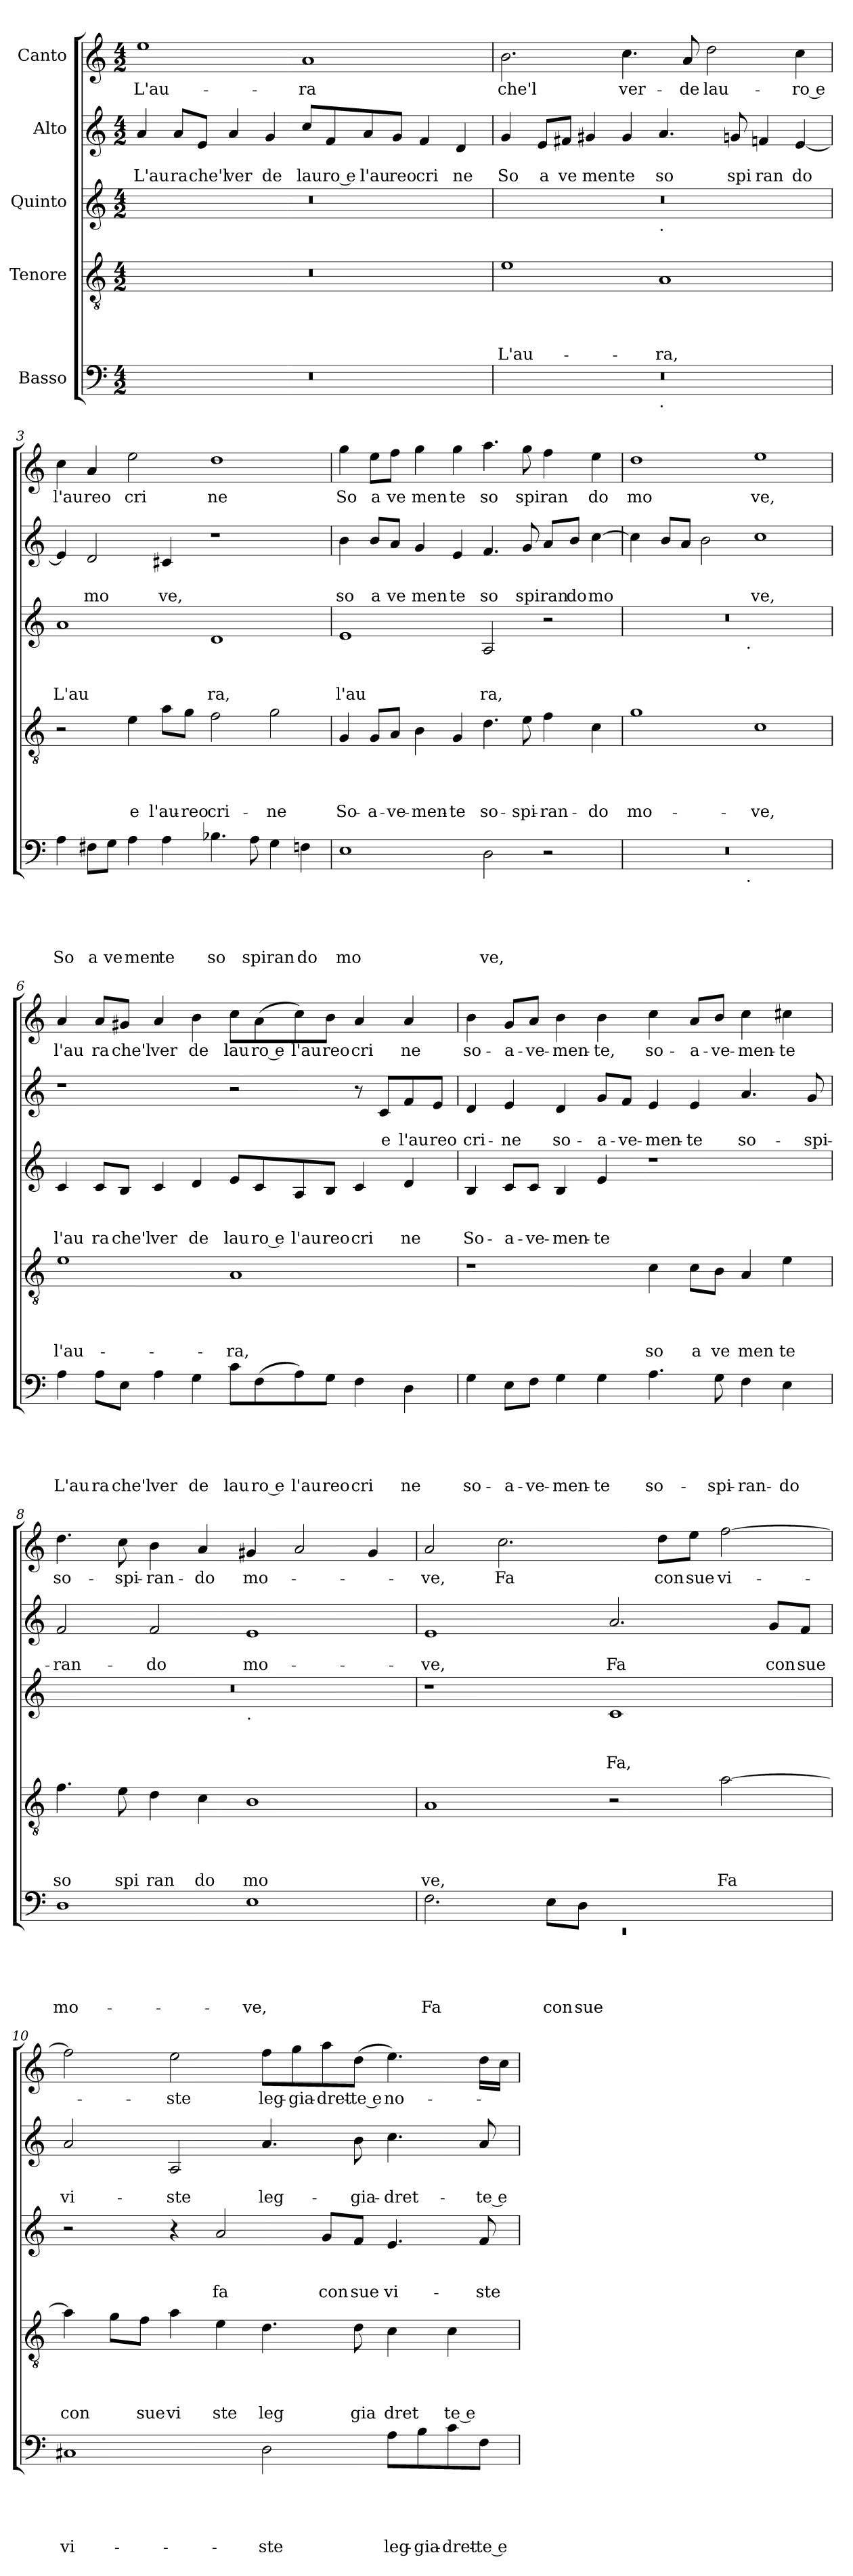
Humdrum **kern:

**kern	**text	**text	**text	**text	**text	**kern	**text	**text	**text	**text	**kern	**text	**text	**text	**kern	**text	**text	**kern	**text
*part5	*part5	*part5	*part5	*part5	*part5	*part4	*part4	*part4	*part4	*part4	*part3	*part3	*part3	*part3	*part2	*part2	*part2	*part1	*part1
*staff5	*staff5	*staff5	*staff5	*staff5	*staff5	*staff4	*staff4	*staff4	*staff4	*staff4	*staff3	*staff3	*staff3	*staff3	*staff2	*staff2	*staff2	*staff1	*staff1
*I"Basso	*	*	*	*	*	*I"Tenore	*	*	*	*	*I"Quinto	*	*	*	*I"Alto	*	*	*I"Canto	*
*clefF4	*	*	*	*	*	*clefGv2	*	*	*	*	*clefG2	*	*	*	*clefG2	*	*	*clefG2	*
*k[]	*	*	*	*	*	*k[]	*	*	*	*	*k[]	*	*	*	*k[]	*	*	*k[]	*
*C:	*	*	*	*	*	*C:	*	*	*	*	*C:	*	*	*	*C:	*	*	*C:	*
*M4/2	*	*	*	*	*	*M4/2	*	*	*	*	*M4/2	*	*	*	*M4/2	*	*	*M4/2	*
=1	=1	=1	=1	=1	=1	=1	=1	=1	=1	=1	=1	=1	=1	=1	=1	=1	=1	=1	=1
!	!	!	!	!	!	!	!	!	!	!	!	!	!	!	!	!	!LO:LY:b	!	!LO:LY:b
0r	.	.	.	.	.	0r	.	.	.	.	0r	.	.	.	4a/	.	L'au	1ee	L'au-
!	!	!	!	!	!	!	!	!	!	!	!	!	!	!	!	!	!LO:LY:b	!	!
.	.	.	.	.	.	.	.	.	.	.	.	.	.	.	8a/L	.	ra	.	.
!	!	!	!	!	!	!	!	!	!	!	!	!	!	!	!	!	!LO:LY:b	!	!
.	.	.	.	.	.	.	.	.	.	.	.	.	.	.	8e/J	.	che'l	.	.
!	!	!	!	!	!	!	!	!	!	!	!	!	!	!	!	!	!LO:LY:b	!	!
.	.	.	.	.	.	.	.	.	.	.	.	.	.	.	4a/	.	ver	.	.
!	!	!	!	!	!	!	!	!	!	!	!	!	!	!	!	!	!LO:LY:b	!	!
.	.	.	.	.	.	.	.	.	.	.	.	.	.	.	4g/	.	de	.	.
!	!	!	!	!	!	!	!	!	!	!	!	!	!	!	!	!	!LO:LY:b	!	!LO:LY:b
.	.	.	.	.	.	.	.	.	.	.	.	.	.	.	8cc/L	.	lau	1a	-ra
!	!	!	!	!	!	!	!	!	!	!	!	!	!	!	!	!	!LO:LY:b:rj	!	!
.	.	.	.	.	.	.	.	.	.	.	.	.	.	.	8f/	.	ro e	.	.
!	!	!	!	!	!	!	!	!	!	!	!	!	!	!	!	!	!LO:LY:b	!	!
.	.	.	.	.	.	.	.	.	.	.	.	.	.	.	8a/	.	l'au	.	.
!	!	!	!	!	!	!	!	!	!	!	!	!	!	!	!	!	!LO:LY:b	!	!
.	.	.	.	.	.	.	.	.	.	.	.	.	.	.	8g/J	.	reo	.	.
!	!	!	!	!	!	!	!	!	!	!	!	!	!	!	!	!	!LO:LY:b	!	!
.	.	.	.	.	.	.	.	.	.	.	.	.	.	.	4f/	.	cri	.	.
!	!	!	!	!	!	!	!	!	!	!	!	!	!	!	!	!	!LO:LY:b	!	!
.	.	.	.	.	.	.	.	.	.	.	.	.	.	.	4d/	.	ne	.	.
=2	=2	=2	=2	=2	=2	=2	=2	=2	=2	=2	=2	=2	=2	=2	=2	=2	=2	=2	=2
!	!	!	!	!	!	!	!	!	!	!LO:LY:b	!	!	!	!	!	!	!LO:LY:b	!	!LO:LY:b
*^	*	*	*	*	*	*	*	*	*	*	*^	*	*	*	*	*	*	*	*
0r	1ryy	.	.	.	.	.	1e	.	.	.	L'au-	0r	1ryy	.	.	.	4g/	.	So	2.b\	che'l
!	!	!	!	!	!	!	!	!	!	!	!	!	!	!	!	!	!	!	!LO:LY:b	!	!
.	.	.	.	.	.	.	.	.	.	.	.	.	.	.	.	.	8e/L	.	a	.	.
!	!	!	!	!	!	!	!	!	!	!	!	!	!	!	!	!	!	!	!LO:LY:b	!	!
.	.	.	.	.	.	.	.	.	.	.	.	.	.	.	.	.	8f#X/J	.	ve	.	.
!	!	!	!	!	!	!	!	!	!	!	!	!	!	!	!	!	!	!	!LO:LY:b	!	!
.	.	.	.	.	.	.	.	.	.	.	.	.	.	.	.	.	4g#X/	.	men	.	.
!	!	!	!	!	!	!	!	!	!	!	!	!	!	!	!	!	!	!	!LO:LY:b	!	!LO:LY:b
.	.	.	.	.	.	.	.	.	.	.	.	.	.	.	.	.	4g#/	.	te	4.cc\	ver-
!	!	!	!	!	!	!	!	!	!	!	!	!	!LO:TX:b:t=.	!	!	!	!	!	!	!	!
!	!LO:TX:b:t=.	!	!	!	!	!	!	!	!	!	!	!	!	!	!	!	!	!	!	!	!
!	!	!	!	!	!	!	!	!	!	!	!LO:LY:b	!	!	!	!	!	!	!	!LO:LY:b	!	!
.	1ryy	.	.	.	.	.	1A	.	.	.	-ra,	.	1ryy	.	.	.	4.a/	.	so	.	.
!	!	!	!	!	!	!	!	!	!	!	!	!	!	!	!	!	!	!	!	!	!LO:LY:b
.	.	.	.	.	.	.	.	.	.	.	.	.	.	.	.	.	.	.	.	8a/	-de
!	!	!	!	!	!	!	!	!	!	!	!	!	!	!	!	!	!	!	!	!	!LO:LY:b
.	.	.	.	.	.	.	.	.	.	.	.	.	.	.	.	.	.	.	.	2dd\	lau-
!	!	!	!	!	!	!	!	!	!	!	!	!	!	!	!	!	!	!	!LO:LY:b	!	!
.	.	.	.	.	.	.	.	.	.	.	.	.	.	.	.	.	8gn/	.	spi	.	.
!	!	!	!	!	!	!	!	!	!	!	!	!	!	!	!	!	!	!	!LO:LY:b	!	!
.	.	.	.	.	.	.	.	.	.	.	.	.	.	.	.	.	4fn/	.	ran	.	.
!	!	!	!	!	!	!	!	!	!	!	!	!	!	!	!	!	!	!	!LO:LY:b	!	!LO:LY:b:rj
.	.	.	.	.	.	.	.	.	.	.	.	.	.	.	.	.	[<4e/	.	do	4cc\	-ro e
!!LO:LB:g=z
=3	=3	=3	=3	=3	=3	=3	=3	=3	=3	=3	=3	=3	=3	=3	=3	=3	=3	=3	=3	=3	=3
!	!	!	!	!	!	!LO:LY:b	!	!	!	!	!	!	!	!	!	!LO:LY:b	!	!	!	!	!LO:LY:b
*v	*v	*	*	*	*	*	*	*	*	*	*	*v	*v	*	*	*	*	*	*	*	*
4A\	.	.	.	.	So	2r	.	.	.	.	1a	.	.	L'au	4e/]	.	.	4cc\	l'au
!	!	!	!	!	!LO:LY:b	!	!	!	!	!	!	!	!	!	!	!	!LO:LY:b	!	!LO:LY:b
8F#X\L	.	.	.	.	a	.	.	.	.	.	.	.	.	.	2d/	.	mo	4a/	reo
!	!	!	!	!	!LO:LY:b	!	!	!	!	!	!	!	!	!	!	!	!	!	!
8G\J	.	.	.	.	ve	.	.	.	.	.	.	.	.	.	.	.	.	.	.
!	!	!	!	!	!LO:LY:b	!	!	!	!	!LO:LY:b	!	!	!	!	!	!	!	!	!LO:LY:b
4A\	.	.	.	.	men	4e\	.	.	.	e	.	.	.	.	.	.	.	2ee\	cri
!	!	!	!	!	!LO:LY:b	!	!	!	!	!LO:LY:b	!	!	!	!	!	!	!LO:LY:b	!	!
4A\	.	.	.	.	te	8a\L	.	.	.	l'au-	.	.	.	.	4c#X/	.	ve,	.	.
!	!	!	!	!	!	!	!	!	!	!LO:LY:b	!	!	!	!	!	!	!	!	!
.	.	.	.	.	.	8g\J	.	.	.	-reo	.	.	.	.	.	.	.	.	.
!	!	!	!	!	!LO:LY:b	!	!	!	!	!LO:LY:b	!	!	!	!LO:LY:b	!	!	!	!	!LO:LY:b
4.B-X\	.	.	.	.	so	2f\	.	.	.	cri-	1d	.	.	ra,	1r	.	.	1dd	ne
!	!	!	!	!	!LO:LY:b	!	!	!	!	!	!	!	!	!	!	!	!	!	!
8A\	.	.	.	.	spi	.	.	.	.	.	.	.	.	.	.	.	.	.	.
!	!	!	!	!	!LO:LY:b	!	!	!	!	!LO:LY:b	!	!	!	!	!	!	!	!	!
4G\	.	.	.	.	ran	2g\	.	.	.	-ne	.	.	.	.	.	.	.	.	.
!	!	!	!	!	!LO:LY:b	!	!	!	!	!	!	!	!	!	!	!	!	!	!
4Fn\	.	.	.	.	do	.	.	.	.	.	.	.	.	.	.	.	.	.	.
=4	=4	=4	=4	=4	=4	=4	=4	=4	=4	=4	=4	=4	=4	=4	=4	=4	=4	=4	=4
!	!	!	!	!	!LO:LY:b	!	!	!	!	!LO:LY:b	!	!	!	!LO:LY:b	!	!	!LO:LY:b	!	!LO:LY:b
1E	.	.	.	.	mo	4G/	.	.	.	So-	1e	.	.	l'au	4b\	.	so	4gg\	So
!	!	!	!	!	!	!	!	!	!	!LO:LY:b	!	!	!	!	!	!	!LO:LY:b	!	!LO:LY:b
.	.	.	.	.	.	8G/L	.	.	.	-a-	.	.	.	.	8b/L	.	a	8ee\L	a
!	!	!	!	!	!	!	!	!	!	!LO:LY:b	!	!	!	!	!	!	!LO:LY:b	!	!LO:LY:b
.	.	.	.	.	.	8A/J	.	.	.	-ve-	.	.	.	.	8a/J	.	ve	8ff\J	ve
!	!	!	!	!	!	!	!	!	!	!LO:LY:b	!	!	!	!	!	!	!LO:LY:b	!	!LO:LY:b
.	.	.	.	.	.	4B\	.	.	.	-men-	.	.	.	.	4g/	.	men	4gg\	men
!	!	!	!	!	!	!	!	!	!	!LO:LY:b	!	!	!	!	!	!	!LO:LY:b	!	!LO:LY:b
.	.	.	.	.	.	4G/	.	.	.	-te	.	.	.	.	4e/	.	te	4gg\	te
!	!	!	!	!	!LO:LY:b	!	!	!	!	!LO:LY:b	!	!	!	!LO:LY:b	!	!	!LO:LY:b	!	!LO:LY:b
2D\	.	.	.	.	ve,	4.d\	.	.	.	so-	2A/	.	.	ra,	4.f/	.	so	4.aa\	so
!	!	!	!	!	!	!	!	!	!	!LO:LY:b	!	!	!	!	!	!	!LO:LY:b	!	!LO:LY:b
.	.	.	.	.	.	8e\	.	.	.	-spi-	.	.	.	.	8g/	.	spi	8gg\	spi
!	!	!	!	!	!	!	!	!	!	!LO:LY:b	!	!	!	!	!	!	!LO:LY:b	!	!LO:LY:b
2r	.	.	.	.	.	4f\	.	.	.	-ran-	2r	.	.	.	8a/L	.	ran	4ff\	ran
!	!	!	!	!	!	!	!	!	!	!	!	!	!	!	!	!	!LO:LY:b	!	!
.	.	.	.	.	.	.	.	.	.	.	.	.	.	.	8b/J	.	do	.	.
!	!	!	!	!	!	!	!	!	!	!LO:LY:b	!	!	!	!	!	!	!LO:LY:b	!	!LO:LY:b
.	.	.	.	.	.	4c\	.	.	.	-do	.	.	.	.	[>4cc\	.	mo	4ee\	do
=5	=5	=5	=5	=5	=5	=5	=5	=5	=5	=5	=5	=5	=5	=5	=5	=5	=5	=5	=5
!	!	!	!	!	!	!	!	!	!	!LO:LY:b	!	!	!	!	!	!	!	!	!LO:LY:b
*^	*	*	*	*	*	*	*	*	*	*	*^	*	*	*	*	*	*	*	*
0r	2ryy	.	.	.	.	.	1g	.	.	.	mo-	0r	2ryy	.	.	.	4cc\]	.	.	1dd>	mo
.	.	.	.	.	.	.	.	.	.	.	.	.	.	.	.	.	8b/L	.	.	.	.
.	.	.	.	.	.	.	.	.	.	.	.	.	.	.	.	.	8a/J	.	.	.	.
.	4...ryy	.	.	.	.	.	.	.	.	.	.	.	4...ryy	.	.	.	2b\	.	.	.	.
!	!	!	!	!	!	!	!	!	!	!	!	!	!LO:TX:b:t=.	!	!	!	!	!	!	!	!
!	!LO:TX:b:t=.	!	!	!	!	!	!	!	!	!	!	!	!	!	!	!	!	!	!	!	!
.	1ryy	.	.	.	.	.	.	.	.	.	.	.	1ryy	.	.	.	.	.	.	.	.
!	!	!	!	!	!	!	!	!	!	!	!LO:LY:b	!	!	!	!	!	!	!	!LO:LY:b	!	!LO:LY:b
.	.	.	.	.	.	.	1c	.	.	.	-ve,	.	.	.	.	.	1cc	.	ve,	1ee	ve,
.	32ryy	.	.	.	.	.	.	.	.	.	.	.	32ryy	.	.	.	.	.	.	.	.
=6	=6	=6	=6	=6	=6	=6	=6	=6	=6	=6	=6	=6	=6	=6	=6	=6	=6	=6	=6	=6	=6
!	!	!	!	!	!	!LO:LY:b	!	!	!	!	!LO:LY:b	!	!	!	!	!LO:LY:b	!	!	!	!	!LO:LY:b
*v	*v	*	*	*	*	*	*	*	*	*	*	*v	*v	*	*	*	*	*	*	*	*
4A\	.	.	.	.	L'au	1e	.	.	.	l'au-	4c/	.	.	l'au	1r	.	.	4a/	l'au
!	!	!	!	!	!LO:LY:b	!	!	!	!	!	!	!	!	!LO:LY:b	!	!	!	!	!LO:LY:b
8A\L	.	.	.	.	ra	.	.	.	.	.	8c/L	.	.	ra	.	.	.	8a/L	ra
!	!	!	!	!	!LO:LY:b	!	!	!	!	!	!	!	!	!LO:LY:b	!	!	!	!	!LO:LY:b
8E\J	.	.	.	.	che'l	.	.	.	.	.	8B/J	.	.	che'l	.	.	.	8g#X/J	che'l
!	!	!	!	!	!LO:LY:b	!	!	!	!	!	!	!	!	!LO:LY:b	!	!	!	!	!LO:LY:b
4A\	.	.	.	.	ver	.	.	.	.	.	4c/	.	.	ver	.	.	.	4a/	ver
!	!	!	!	!	!LO:LY:b	!	!	!	!	!	!	!	!	!LO:LY:b	!	!	!	!	!LO:LY:b
4G\	.	.	.	.	de	.	.	.	.	.	4d/	.	.	de	.	.	.	4b\	de
!	!	!	!	!	!LO:LY:b	!	!	!	!	!LO:LY:b	!	!	!	!LO:LY:b	!	!	!	!	!LO:LY:b
8c\L	.	.	.	.	lau	1A	.	.	.	-ra,	8e/L	.	.	lau	2r	.	.	8cc\L	lau
!	!	!	!	!	!LO:LY:b:rj	!	!	!	!	!	!	!	!	!LO:LY:b:rj	!	!	!	!	!LO:LY:b:rj
(<8F\	.	.	.	.	ro e	.	.	.	.	.	8c/	.	.	ro e	.	.	.	(<8a\	ro e
!	!	!	!	!	!LO:LY:b	!	!	!	!	!	!	!	!	!LO:LY:b	!	!	!	!	!LO:LY:b
8A\)	.	.	.	.	l'au	.	.	.	.	.	8A/	.	.	l'au	.	.	.	8cc\)	l'au
!	!	!	!	!	!LO:LY:b	!	!	!	!	!	!	!	!	!LO:LY:b	!	!	!	!	!LO:LY:b
8G\J	.	.	.	.	reo	.	.	.	.	.	8B/J	.	.	reo	.	.	.	8b\J	reo
!	!	!	!	!	!LO:LY:b	!	!	!	!	!	!	!	!	!LO:LY:b	!	!	!	!	!LO:LY:b
4F\	.	.	.	.	cri	.	.	.	.	.	4c/	.	.	cri	8r	.	.	4a/	cri
!	!	!	!	!	!	!	!	!	!	!	!	!	!	!	!	!	!LO:LY:b	!	!
.	.	.	.	.	.	.	.	.	.	.	.	.	.	.	8c/L	.	e	.	.
!	!	!	!	!	!LO:LY:b	!	!	!	!	!	!	!	!	!LO:LY:b	!	!	!LO:LY:b	!	!LO:LY:b
4D\	.	.	.	.	ne	.	.	.	.	.	4d/	.	.	ne	8f/	.	l'au	4a/	ne
!	!	!	!	!	!	!	!	!	!	!	!	!	!	!	!	!	!LO:LY:b	!	!
.	.	.	.	.	.	.	.	.	.	.	.	.	.	.	8e/J	.	reo	.	.
!!LO:LB:g=z
=7	=7	=7	=7	=7	=7	=7	=7	=7	=7	=7	=7	=7	=7	=7	=7	=7	=7	=7	=7
!	!	!	!	!	!LO:LY:b	!	!	!	!	!	!	!	!	!LO:LY:b	!	!	!LO:LY:b	!	!LO:LY:b
4G\	.	.	.	.	so-	1r	.	.	.	.	4B/	.	.	So-	4d/	.	cri-	4b\	so-
!	!	!	!	!	!LO:LY:b	!	!	!	!	!	!	!	!	!LO:LY:b	!	!	!LO:LY:b	!	!LO:LY:b
8E\L	.	.	.	.	-a-	.	.	.	.	.	8c/L	.	.	-a-	4e/	.	-ne	8g/L	-a-
!	!	!	!	!	!LO:LY:b	!	!	!	!	!	!	!	!	!LO:LY:b	!	!	!	!	!LO:LY:b
8F\J	.	.	.	.	-ve-	.	.	.	.	.	8c/J	.	.	-ve-	.	.	.	8a/J	-ve-
!	!	!	!	!	!LO:LY:b	!	!	!	!	!	!	!	!	!LO:LY:b	!	!	!LO:LY:b	!	!LO:LY:b
4G\	.	.	.	.	-men-	.	.	.	.	.	4B/	.	.	-men-	4d/	.	so-	4b\	-men-
!	!	!	!	!	!LO:LY:b	!	!	!	!	!	!	!	!	!LO:LY:b	!	!	!LO:LY:b	!	!LO:LY:b
4G\	.	.	.	.	-te	.	.	.	.	.	4e/	.	.	-te	8g/L	.	-a-	4b\	-te,
!	!	!	!	!	!	!	!	!	!	!	!	!	!	!	!	!	!LO:LY:b	!	!
.	.	.	.	.	.	.	.	.	.	.	.	.	.	.	8f/J	.	-ve-	.	.
!	!	!	!	!	!LO:LY:b	!	!	!	!	!LO:LY:b	!	!	!	!	!	!	!LO:LY:b	!	!LO:LY:b
4.A\	.	.	.	.	so-	4c\	.	.	.	so	1r	.	.	.	4e/	.	-men-	4cc\	so-
!	!	!	!	!	!	!	!	!	!	!LO:LY:b	!	!	!	!	!	!	!LO:LY:b	!	!LO:LY:b
.	.	.	.	.	.	8c\L	.	.	.	a	.	.	.	.	4e/	.	-te	8a/L	-a-
!	!	!	!	!	!LO:LY:b	!	!	!	!	!LO:LY:b	!	!	!	!	!	!	!	!	!LO:LY:b
8G\	.	.	.	.	-spi-	8B\J	.	.	.	ve	.	.	.	.	.	.	.	8b/J	-ve-
!	!	!	!	!	!LO:LY:b	!	!	!	!	!LO:LY:b	!	!	!	!	!	!	!LO:LY:b	!	!LO:LY:b
4F\	.	.	.	.	-ran-	4A/	.	.	.	men	.	.	.	.	4.a/	.	so-	4cc\	-men-
!	!	!	!	!	!LO:LY:b	!	!	!	!	!LO:LY:b	!	!	!	!	!	!	!	!	!LO:LY:b
4E\	.	.	.	.	-do	4e\	.	.	.	te	.	.	.	.	.	.	.	4cc#X\	-te
!	!	!	!	!	!	!	!	!	!	!	!	!	!	!	!	!	!LO:LY:b	!	!
.	.	.	.	.	.	.	.	.	.	.	.	.	.	.	8g/	.	-spi-	.	.
=8	=8	=8	=8	=8	=8	=8	=8	=8	=8	=8	=8	=8	=8	=8	=8	=8	=8	=8	=8
!	!	!	!	!	!LO:LY:b	!	!	!	!	!LO:LY:b	!	!	!	!	!	!	!LO:LY:b	!	!LO:LY:b
*	*	*	*	*	*	*	*	*	*	*	*^	*	*	*	*	*	*	*	*
1D	.	.	.	.	mo-	4.f\	.	.	.	so	0r	1ryy	.	.	.	2f/	.	-ran-	4.dd\	so-
!	!	!	!	!	!	!	!	!	!	!LO:LY:b	!	!	!	!	!	!	!	!	!	!LO:LY:b
.	.	.	.	.	.	8e\	.	.	.	spi	.	.	.	.	.	.	.	.	8cc\	-spi-
!	!	!	!	!	!	!	!	!	!	!LO:LY:b	!	!	!	!	!	!	!	!LO:LY:b	!	!LO:LY:b
.	.	.	.	.	.	4d\	.	.	.	ran	.	.	.	.	.	2f/	.	-do	4b\	-ran-
!	!	!	!	!	!	!	!	!	!	!LO:LY:b	!	!	!	!	!	!	!	!	!	!LO:LY:b
.	.	.	.	.	.	4c\	.	.	.	do	.	.	.	.	.	.	.	.	4a/	-do
!	!	!	!	!	!	!	!	!	!	!	!	!LO:TX:b:t=.	!	!	!	!	!	!	!	!
!	!	!	!	!	!LO:LY:b	!	!	!	!	!LO:LY:b	!	!	!	!	!	!	!	!LO:LY:b	!	!LO:LY:b
1E	.	.	.	.	-ve,	1B	.	.	.	mo	.	1ryy	.	.	.	1e	.	mo-	4g#X/	mo-
.	.	.	.	.	.	.	.	.	.	.	.	.	.	.	.	.	.	.	2a/	.
.	.	.	.	.	.	.	.	.	.	.	.	.	.	.	.	.	.	.	4g#/	.
=9	=9	=9	=9	=9	=9	=9	=9	=9	=9	=9	=9	=9	=9	=9	=9	=9	=9	=9	=9	=9
*^	*	*	*	*	*	*	*	*	*	*	*	*	*	*	*	*	*	*	*	*
!	!LO:N:vis=1	!	!	!	!	!LO:LY:b	!	!	!	!	!LO:LY:b	!	!	!	!	!	!	!	!LO:LY:b	!	!LO:LY:b
*	*^	*	*	*	*	*	*	*	*	*	*	*v	*v	*	*	*	*	*	*	*	*
0ryy	0rEE	2.F\	.	.	.	.	Fa	1A	.	.	.	ve,	1r	.	.	.	1e	.	-ve,	2a/	-ve,
!	!	!	!	!	!	!	!	!	!	!	!	!	!	!	!	!	!	!	!	!	!LO:LY:b
.	.	.	.	.	.	.	.	.	.	.	.	.	.	.	.	.	.	.	.	2.cc\	Fa
!	!	!	!	!	!	!	!LO:LY:b	!	!	!	!	!	!	!	!	!	!	!	!	!	!
.	.	8E\L	.	.	.	.	con	.	.	.	.	.	.	.	.	.	.	.	.	.	.
!	!	!	!	!	!	!	!LO:LY:b	!	!	!	!	!	!	!	!	!	!	!	!	!	!
.	.	8D\J	.	.	.	.	sue	.	.	.	.	.	.	.	.	.	.	.	.	.	.
!	!	!	!	!	!	!	!	!	!	!	!	!	!	!	!	!LO:LY:b	!	!	!LO:LY:b	!	!
.	.	1ryy	.	.	.	.	.	2r	.	.	.	.	1c	.	.	Fa,	2.a/	.	Fa	.	.
!	!	!	!	!	!	!	!	!	!	!	!	!	!	!	!	!	!	!	!	!	!LO:LY:b
.	.	.	.	.	.	.	.	.	.	.	.	.	.	.	.	.	.	.	.	8dd\L	con
!	!	!	!	!	!	!	!	!	!	!	!	!	!	!	!	!	!	!	!	!	!LO:LY:b
.	.	.	.	.	.	.	.	.	.	.	.	.	.	.	.	.	.	.	.	8ee\J	sue
!	!	!	!	!	!	!	!	!	!	!	!	!LO:LY:b	!	!	!	!	!	!	!	!	!LO:LY:b
.	.	.	.	.	.	.	.	[>2a\	.	.	.	Fa	.	.	.	.	.	.	.	[>2ff\	vi-
!	!	!	!	!	!	!	!	!	!	!	!	!	!	!	!	!	!	!	!LO:LY:b	!	!
.	.	.	.	.	.	.	.	.	.	.	.	.	.	.	.	.	8g/L	.	con	.	.
!	!	!	!	!	!	!	!	!	!	!	!	!	!	!	!	!	!	!	!LO:LY:b	!	!
.	.	.	.	.	.	.	.	.	.	.	.	.	.	.	.	.	8f/J	.	sue	.	.
*v	*v	*v	*	*	*	*	*	*	*	*	*	*	*	*	*	*	*	*	*	*	*
=10	=10	=10	=10	=10	=10	=10	=10	=10	=10	=10	=10	=10	=10	=10	=10	=10	=10	=10	=10
!	!	!	!	!	!LO:LY:b	!	!	!	!	!LO:LY:b	!	!	!	!	!	!	!LO:LY:b	!	!
1C#X	.	.	.	.	vi-	4a\]	.	.	.	con	2r	.	.	.	2a/	.	vi-	2ff\]	.
.	.	.	.	.	.	8g\L	.	.	.	.	.	.	.	.	.	.	.	.	.
!	!	!	!	!	!	!	!	!	!	!LO:LY:b	!	!	!	!	!	!	!	!	!
.	.	.	.	.	.	8f\J	.	.	.	sue	.	.	.	.	.	.	.	.	.
!	!	!	!	!	!	!	!	!	!	!LO:LY:b	!	!	!	!	!	!	!LO:LY:b	!	!LO:LY:b
.	.	.	.	.	.	4a\	.	.	.	vi	4r	.	.	.	2A/	.	-ste	2ee\	-ste
!	!	!	!	!	!	!	!	!	!	!LO:LY:b	!	!	!	!LO:LY:b	!	!	!	!	!
.	.	.	.	.	.	4e\	.	.	.	ste	2a/	.	.	fa	.	.	.	.	.
!	!	!	!	!	!LO:LY:b	!	!	!	!	!LO:LY:b	!	!	!	!	!	!	!LO:LY:b	!	!LO:LY:b
2D\	.	.	.	.	-ste	4.d\	.	.	.	leg	.	.	.	.	4.a/	.	leg-	8ff\L	leg-
!	!	!	!	!	!	!	!	!	!	!	!	!	!	!	!	!	!	!	!LO:LY:b
.	.	.	.	.	.	.	.	.	.	.	.	.	.	.	.	.	.	8gg\	-gia-
!	!	!	!	!	!	!	!	!	!	!	!	!	!	!LO:LY:b	!	!	!	!	!LO:LY:b
.	.	.	.	.	.	.	.	.	.	.	8g/L	.	.	con	.	.	.	8aa\	-dret-
!	!	!	!	!	!	!	!	!	!	!LO:LY:b	!	!	!	!LO:LY:b	!	!	!LO:LY:b	!	!LO:LY:b:rj
.	.	.	.	.	.	8d\	.	.	.	gia	8f/J	.	.	sue	8b\	.	-gia-	(<8dd\J	-te e
!	!	!	!	!	!LO:LY:b	!	!	!	!	!LO:LY:b	!	!	!	!LO:LY:b	!	!	!LO:LY:b	!	!LO:LY:b
8A\L	.	.	.	.	leg-	4c\	.	.	.	dret	4.e/	.	.	vi-	4.cc\	.	-dret-	4.ee\)	no-
!	!	!	!	!	!LO:LY:b	!	!	!	!	!	!	!	!	!	!	!	!	!	!
8B\	.	.	.	.	-gia-	.	.	.	.	.	.	.	.	.	.	.	.	.	.
!	!	!	!	!	!LO:LY:b	!	!	!	!	!LO:LY:b:rj	!	!	!	!	!	!	!	!	!
8c\	.	.	.	.	-dret-	4c\	.	.	.	te e	.	.	.	.	.	.	.	.	.
!	!	!	!	!	!LO:LY:b:rj	!	!	!	!	!	!	!	!	!LO:LY:b	!	!	!LO:LY:b:rj	!	!
8F\J	.	.	.	.	-te e	.	.	.	.	.	8f/	.	.	-ste	8a/	.	-te e	16dd\LL	.
.	.	.	.	.	.	.	.	.	.	.	.	.	.	.	.	.	.	16cc\JJ	.
=	=	=	=	=	=	=	=	=	=	=	=	=	=	=	=	=	=	=	=
*-	*-	*-	*-	*-	*-	*-	*-	*-	*-	*-	*-	*-	*-	*-	*-	*-	*-	*-	*-
